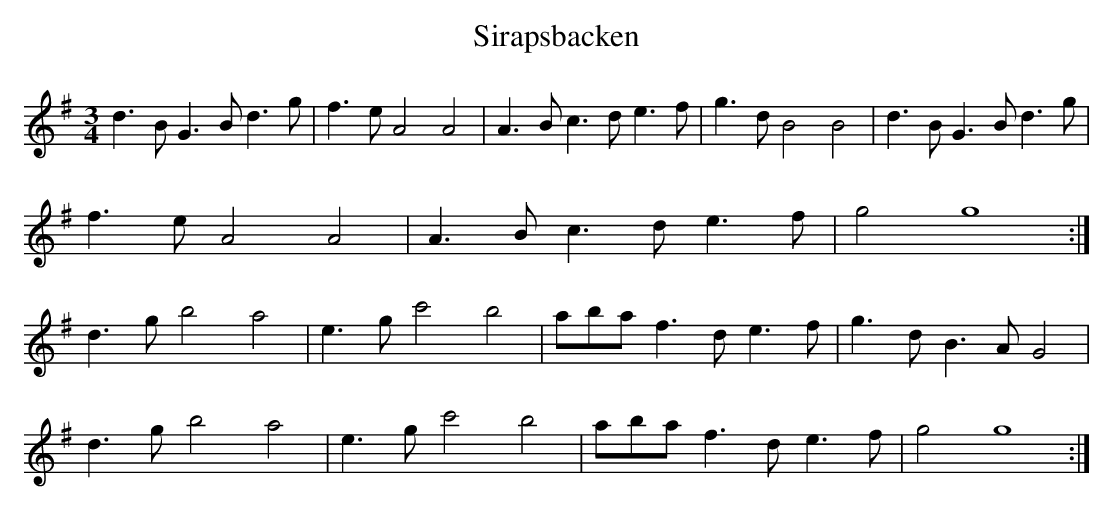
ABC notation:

X:1
T: Sirapsbacken
M: 3/4
L: 1/8
K: G
O:H lln s, V sterbotten
d2>B2 G2>B2 d2>g2 | f2>e2 A4 A4 | A2>B2 c2>d2 e2>f2 | g2>d2 B4 B4 | d2>B2 G2>B2 d2>g2 |
f2>e2 A4 A4 | A2>B2 c2>d2 e2>f2 | g4 g8 :|
d2>g2 b4 a4|e2>g2 c'4 b4 | 3aba f2>d2 e2>f2 | g2>d2 B2>A2 G4 |
d2>g2 b4 a4|e2>g2 c'4 b4 | 3aba f2>d2 e2>f2 | g4 g8 :|
